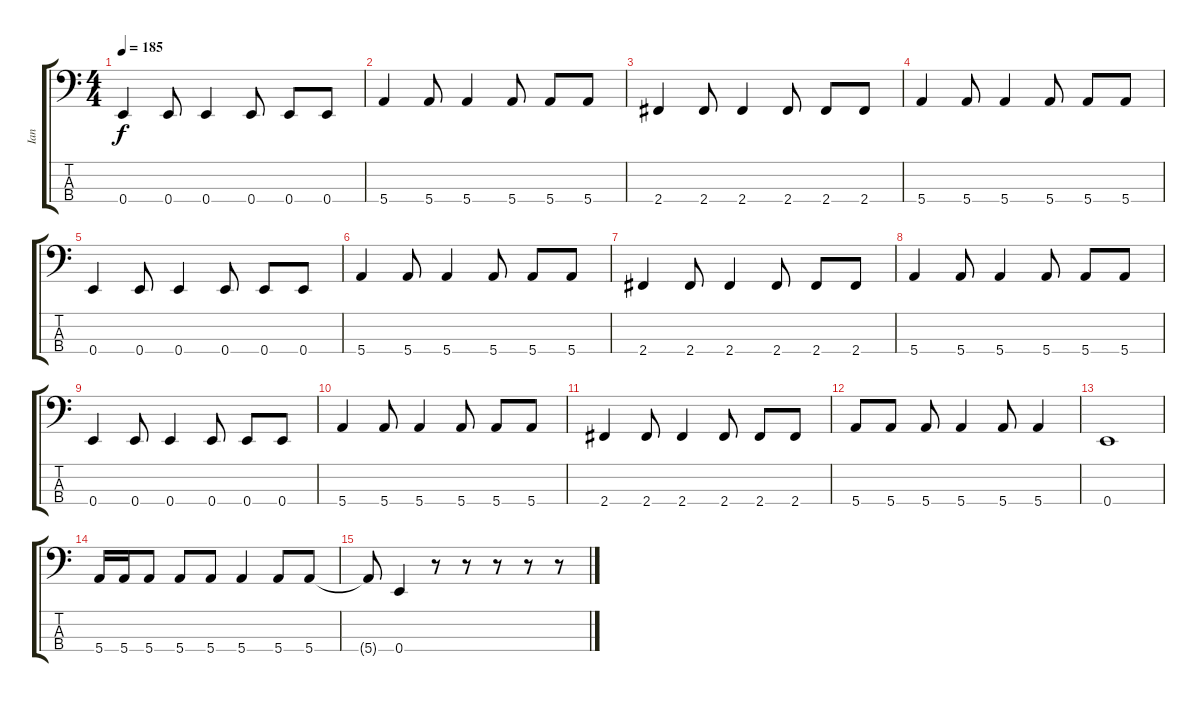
\track ("Ian" "Ian") {instrument electricbasspick}
\staff {score tabs}
\tuning (G2 D2 A1 E1) {hide}
\ts (4 4)
\tempo 185
\clef f4
\ks c
0.4.4{dy f} 0.4.8 0.4.4 0.4.8 0.4.8 0.4.8 |
5.4.4 5.4.8 5.4.4 5.4.8 5.4.8 5.4.8 |
2.4.4 2.4.8 2.4.4 2.4.8 2.4.8 2.4.8 |
5.4.4 5.4.8 5.4.4 5.4.8 5.4.8 5.4.8 |
0.4.4 0.4.8 0.4.4 0.4.8 0.4.8 0.4.8 |
5.4.4 5.4.8 5.4.4 5.4.8 5.4.8 5.4.8 |
2.4.4 2.4.8 2.4.4 2.4.8 2.4.8 2.4.8 |
5.4.4 5.4.8 5.4.4 5.4.8 5.4.8 5.4.8 |
0.4.4 0.4.8 0.4.4 0.4.8 0.4.8 0.4.8 |
5.4.4 5.4.8 5.4.4 5.4.8 5.4.8 5.4.8 |
2.4.4 2.4.8 2.4.4 2.4.8 2.4.8 2.4.8 |
5.4.8 5.4.8 5.4.8 5.4.4 5.4.8 5.4.4 |
0.4.1 |
5.4.16 5.4.16 5.4.8 5.4.8 5.4.8 5.4.4 5.4.8 5.4.8 |
5.4{t}.8 0.4.4 r.8 r.8 r.8 r.8 r.8
